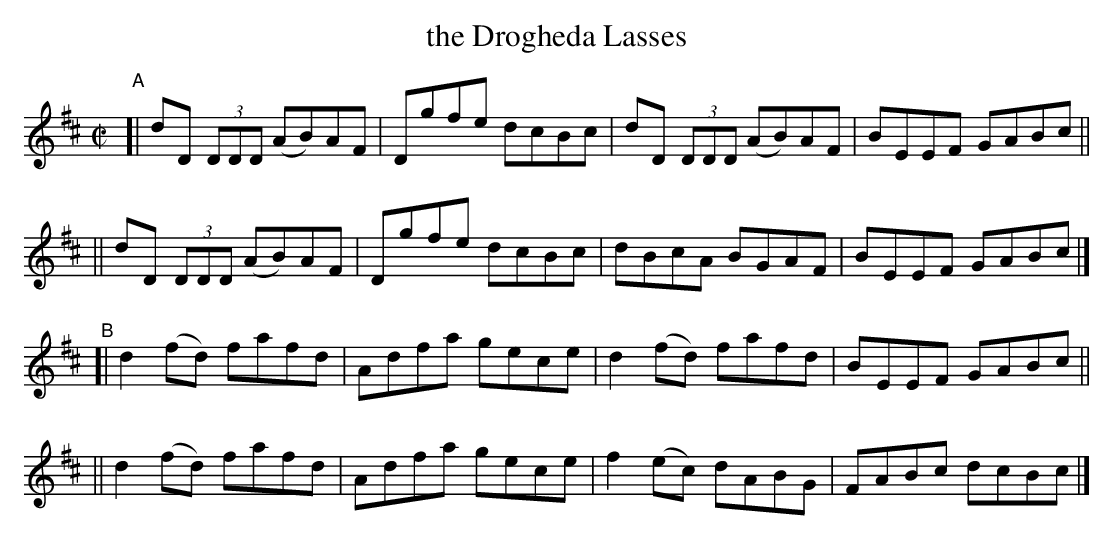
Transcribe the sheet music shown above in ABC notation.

X:1
T: the Drogheda Lasses
M: C|
L: 1/8
K: D
"^A"\
[| dD (3DDD (AB)AF | Dgfe dcBc | dD (3DDD (AB)AF | BEEF GABc ||
|| dD (3DDD (AB)AF | Dgfe dcBc | dBcA BGAF | BEEF GABc |]
"^B"\
[| d2(fd) fafd | Adfa gece | d2(fd) fafd | BEEF GABc ||
|| d2(fd) fafd | Adfa gece | f2(ec) dABG | FABc dcBc |]
